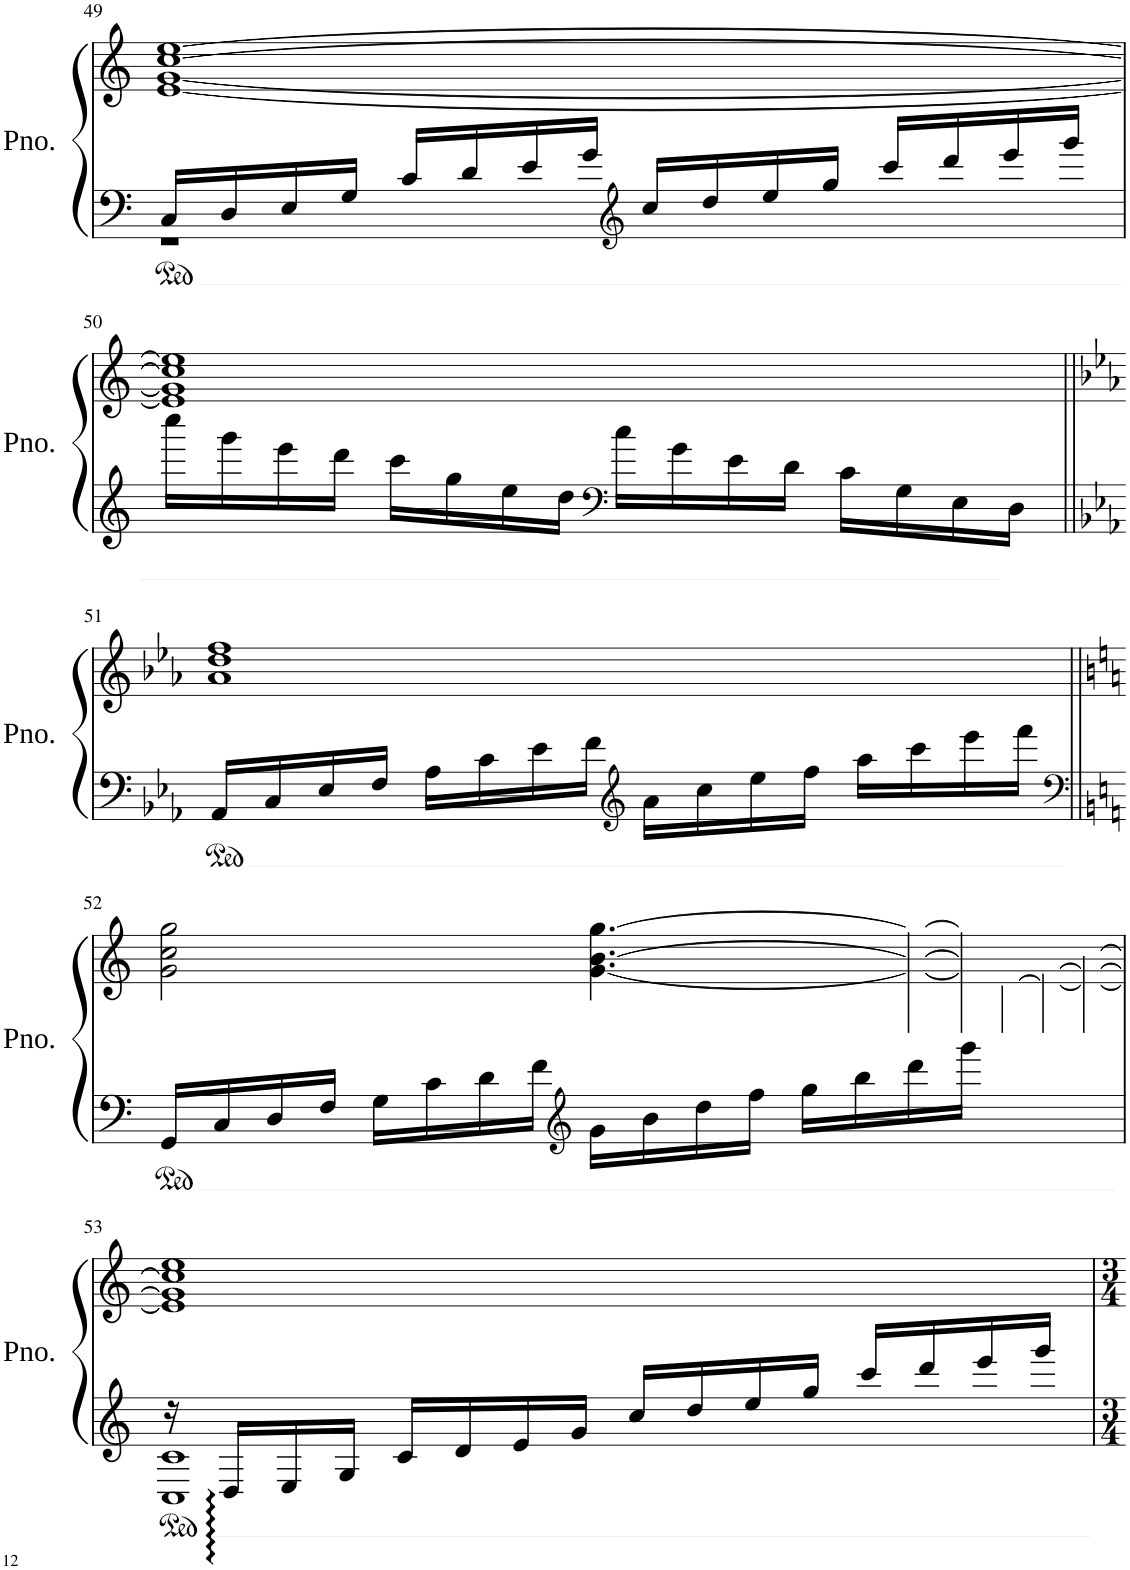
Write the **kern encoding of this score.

**kern	**kern
*part1	*part1
*staff2	*staff1
*I"Piano	*
*I'Pno.	*
!!LO:PB:g=z
*clefF4	*clefG2
*k[]	*k[]
*M4/4	*M4/4
=49	=49
*^	*
16C/LL	1r	[1e [1g [1cc [1ee
16D/	.	.
16E/	.	.
16G/JJ	.	.
16c/LL	.	.
16d/	.	.
16e/	.	.
16g/JJ	.	.
*clefG2	*	*
16cc/LL	.	.
16dd/	.	.
16ee/	.	.
16gg/JJ	.	.
16ccc/LL	.	.
16ddd/	.	.
16eee/	.	.
16ggg/JJ	.	.
*v	*v	*
!!LO:LB:g=z
=50	=50
16cccc\LL	1e] 1g] 1cc] 1ee]
16ggg\	.
16eee\	.
16ddd\JJ	.
16ccc\LL	.
16gg\	.
16ee\	.
16dd\JJ	.
*clefF4	*
16cc\LL	.
16g\	.
16e\	.
16d\JJ	.
16c\LL	.
16G\	.
16E\	.
16D\JJ	.
!!LO:LB:g=z
=51||	=51||
*k[b-e-a-]	*k[b-e-a-]
16AA-/LL	1a- 1dd 1ff
16C/	.
16E-/	.
16F/JJ	.
16A-\LL	.
16c\	.
16e-\	.
16f\JJ	.
*clefG2	*
16a-\LL	.
16cc\	.
16ee-\	.
16ff\JJ	.
16aa-\LL	.
16ccc\	.
16eee-\	.
16fff\JJ	.
!!LO:LB:g=z
=52||	=52||
*clefF4	*
*k[]	*k[]
16GG/LL	2g\ 2cc\ 2gg\
16C/	.
16D/	.
16F/JJ	.
16G\LL	.
16c\	.
16d\	.
16f\JJ	.
*clefG2	*
16g\LL	[4.g\ [4.b\ [4.gg\
16b\	.
16dd\	.
16ff\JJ	.
16gg\LL	.
16bb\	.
16ddd\	16g\_ 16b\_ 16gg\_LL
16ggg\JJ	64g\] 64b\] 64gg\]LL
.	[64e\
.	64e\_ [64g\
.	64e\_ 64g\_ [64cc\JJJJ
!!LO:LB:g=z
=53	=53
*^	*
16r	1C 1c	1e] 1g] 1cc] 1ee
16D:/LL	.	.
16E/	.	.
16G/JJ	.	.
16c/LL	.	.
16d/	.	.
16e/	.	.
16g/JJ	.	.
16cc/LL	.	.
16dd/	.	.
16ee/	.	.
16gg/JJ	.	.
16ccc/LL	.	.
16ddd/	.	.
16eee/	.	.
16ggg/JJ	.	.
*v	*v	*
=	=
*-	*-
